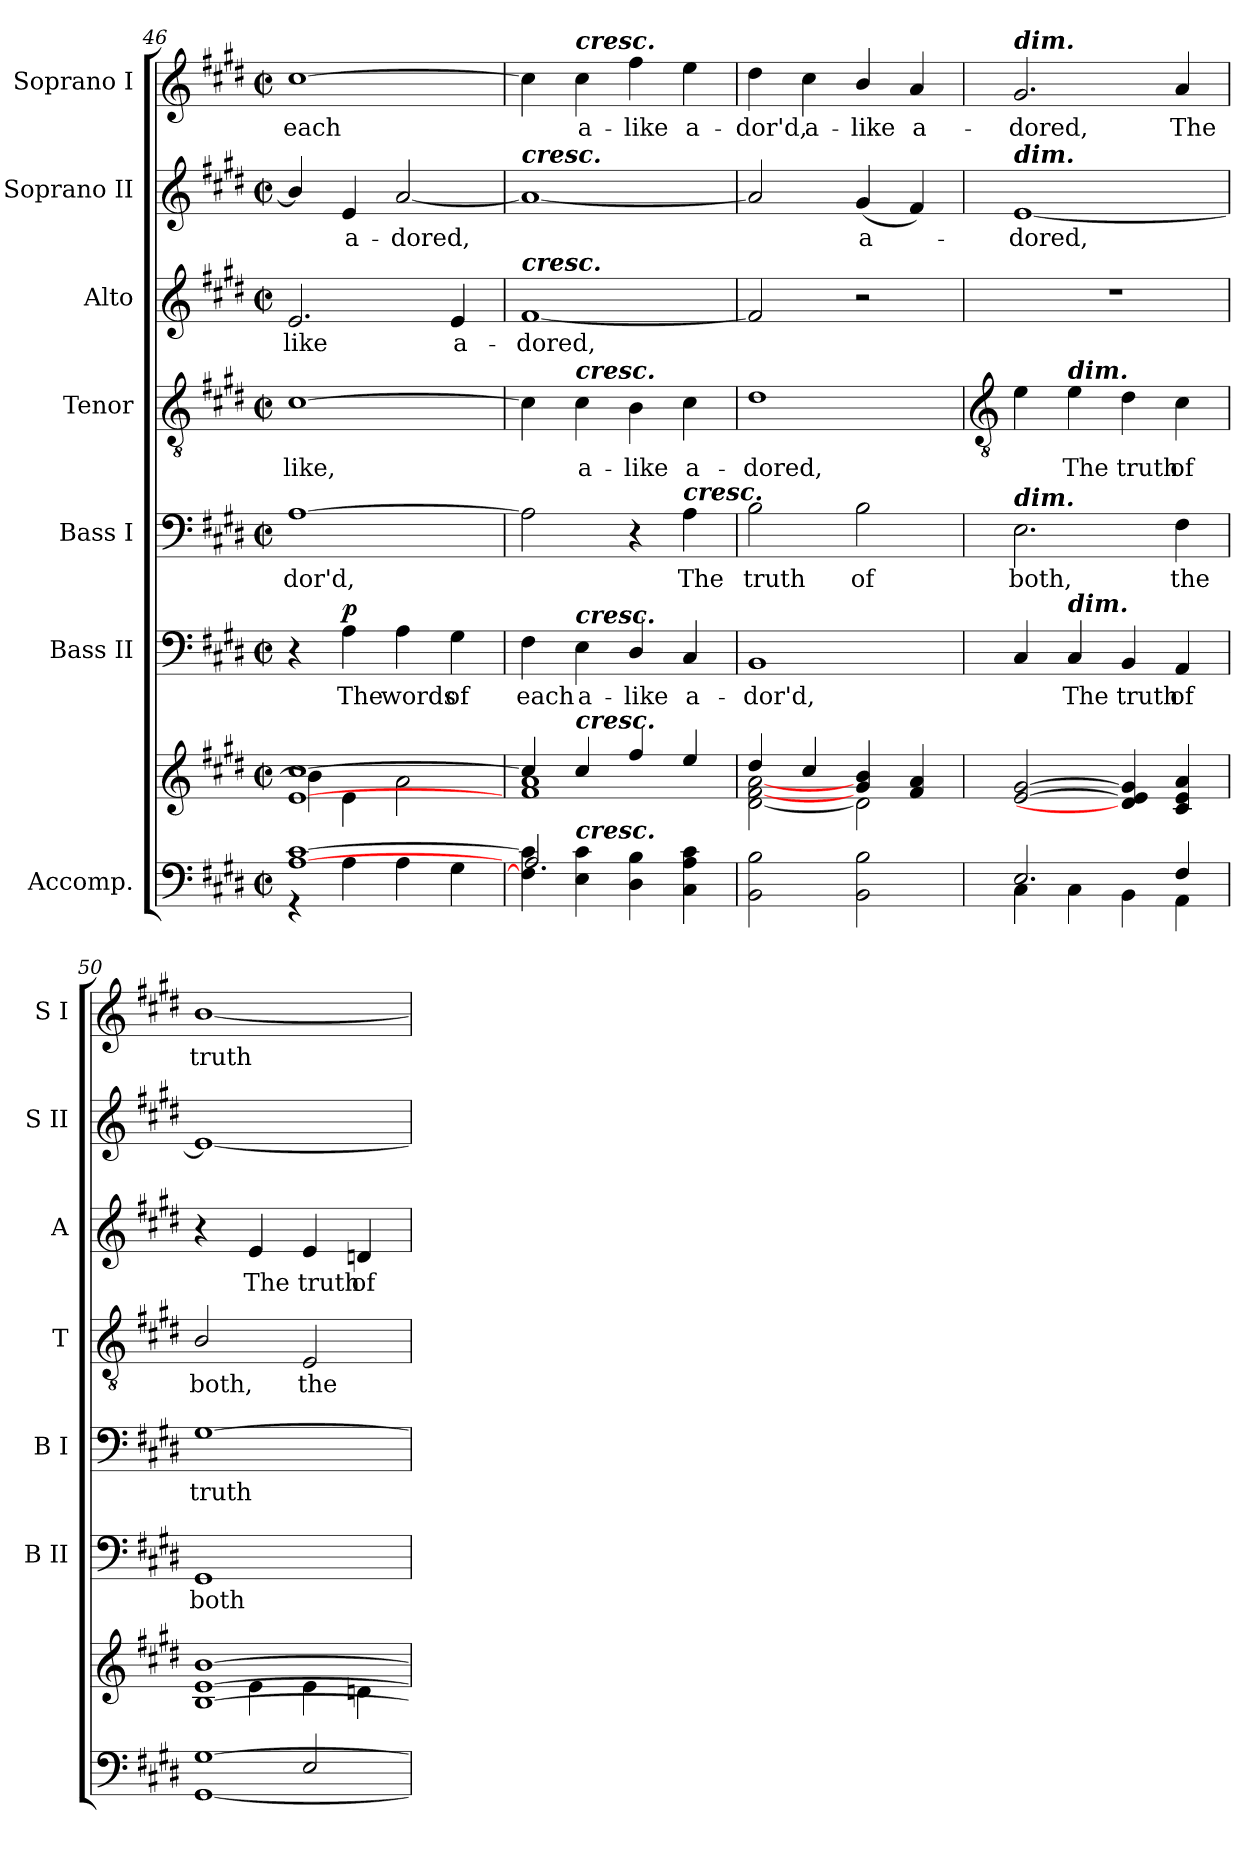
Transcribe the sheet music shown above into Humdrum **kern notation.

**kern	**kern	**kern	**text	**dynam	**kern	**text	**kern	**text	**kern	**text	**kern	**text	**kern	**text
*part7	*part7	*part6	*part6	*part6	*part5	*part5	*part4	*part4	*part3	*part3	*part2	*part2	*part1	*part1
*staff8	*staff7	*staff6	*staff6	*staff6	*staff5	*staff5	*staff4	*staff4	*staff3	*staff3	*staff2	*staff2	*staff1	*staff1
*I"Accomp.	*	*I"Bass II	*	*	*I"Bass I	*	*I"Tenor	*	*I"Alto	*	*I"Soprano II	*	*I"Soprano I	*
*	*	*I'B II	*	*	*I'B I	*	*I'T	*	*I'A	*	*I'S II	*	*I'S I	*
*clefF4	*clefG2	*clefF4	*	*	*clefF4	*	*clefGv2	*	*clefG2	*	*clefG2	*	*clefG2	*
*k[f#c#g#d#]	*k[f#c#g#d#]	*k[f#c#g#d#]	*	*	*k[f#c#g#d#]	*	*k[f#c#g#d#]	*	*k[f#c#g#d#]	*	*k[f#c#g#d#]	*	*k[f#c#g#d#]	*
*E:	*E:	*E:	*	*	*E:	*	*E:	*	*E:	*	*E:	*	*E:	*
*M2/2	*M2/2	*M2/2	*	*	*M2/2	*	*M2/2	*	*M2/2	*	*M2/2	*	*M2/2	*
*met(c|)	*met(c|)	*met(c|)	*	*	*met(c|)	*	*met(c|)	*	*met(c|)	*	*met(c|)	*	*met(c|)	*
=46	=46	=46	=46	=46	=46	=46	=46	=46	=46	=46	=46	=46	=46	=46
*^	*^	*	*	*	*	*	*	*	*	*	*	*	*	*
*	*	*	*^	*	*	*	*	*	*	*	*	*	*	*	*	*
!	!	!	!	!	!	!	!	!	!LO:LY:b	!	!LO:LY:b	!	!LO:LY:b	!	!	!	!LO:LY:b
[1A [1c#	4r	[1e/ [1cc#/	4b\]	1ryy	4r	.	.	[1A	-dor'd,	[1c#	-like,	2.e	-like	4b/]	.	[1cc#	each
!	!	!	!	!	!	!LO:LY:b	!LO:DY:b	!	!	!	!	!	!	!	!LO:LY:b	!	!
.	4A\	.	4e\	.	4A	The	p	.	.	.	.	.	.	4e	a-	.	.
!	!	!	!	!	!	!LO:LY:b	!	!	!	!	!	!	!	!	!LO:LY:b	!	!
.	4A\	.	2a\	.	4A	words	.	.	.	.	.	.	.	[2a	-dored,	.	.
!	!	!	!	!	!	!LO:LY:b	!	!	!	!	!	!	!LO:LY:b	!	!	!	!
.	4G#\	.	.	.	4G#	of	.	.	.	.	.	4e	a-	.	.	.	.
=47	=47	=47	=47	=47	=47	=47	=47	=47	=47	=47	=47	=47	=47	=47	=47	=47	=47
!	!	!	!	!	!	!	!	!	!	!	!	!	!	!LO:TX:a:Bi:t=cresc.	!	!	!
!	!	!	!	!	!	!	!	!	!	!	!	!LO:TX:a:Bi:t=cresc.	!	!	!	!	!
!	!	!	!	!	!	!LO:LY:b	!	!	!	!	!	!	!LO:LY:b	!	!	!	!
4F#\] 4c#\]	2.A/	4cc#/]	1f#\ 1a\	1ryy	4F#	each	.	2A]	.	4c#]	.	[1f#	-dored,	1a_	.	4cc#]	.
!	!	!	!	!	!	!	!	!	!	!	!	!	!	!	!	!LO:TX:a:Bi:t=cresc.	!
!	!	!	!	!	!	!	!	!	!	!LO:TX:a:Bi:t=cresc.	!	!	!	!	!	!	!
!	!	!	!	!	!LO:TX:a:Bi:t=cresc.	!	!	!	!	!	!	!	!	!	!	!	!
!	!	!LO:TX:a:Bi:t=cresc.	!	!	!	!	!	!	!	!	!	!	!	!	!	!	!
!LO:TX:a:Bi:t=cresc.	!	!	!	!	!	!	!	!	!	!	!	!	!	!	!	!	!
!	!	!	!	!	!	!LO:LY:b	!	!	!	!	!LO:LY:b	!	!	!	!	!	!LO:LY:b
4E\ 4c#\	.	4cc#/	.	.	4E	a-	.	.	.	4c#	a-	.	.	.	.	4cc#	a-
!	!	!	!	!	!	!LO:LY:b	!	!	!	!	!LO:LY:b	!	!	!	!	!	!LO:LY:b
4D#\ 4B\	.	4ff#/	.	.	4D#/	-like	.	4r	.	4B	-like	.	.	.	.	4ff#	-like
!	!	!	!	!	!	!	!	!LO:TX:a:Bi:t=cresc.	!	!	!	!	!	!	!	!	!
!	!	!	!	!	!	!LO:LY:b	!	!	!LO:LY:b	!	!LO:LY:b	!	!	!	!	!	!LO:LY:b
4C# 4A 4c#	4ryy	4ee/	.	.	4C#	a-	.	4A	The	4c#	a-	.	.	.	.	4ee	a-
=48	=48	=48	=48	=48	=48	=48	=48	=48	=48	=48	=48	=48	=48	=48	=48	=48	=48
!	!	!	!	!	!	!LO:LY:b	!	!	!LO:LY:b	!	!LO:LY:b	!	!	!	!	!	!LO:LY:b
2BB\ 2B\	1ryy	4dd#/	[2d#\ [2f#\ [2a\	1ryy	1BB	-dor'd,	.	2B	truth	1d#	-dored,	2f#]	.	2a]	.	4dd#	-dor'd,
!	!	!	!	!	!	!	!	!	!	!	!	!	!	!	!	!	!LO:LY:b
.	.	4cc#/	.	.	.	.	.	.	.	.	.	.	.	.	.	4cc#	a-
!	!	!	!	!	!	!	!	!	!LO:LY:b	!	!	!	!	!	!LO:LY:b	!	!LO:LY:b
2BB\ 2B\	.	4g#/ 4b/	2d#\]	.	.	.	.	2B	of	.	.	2r	.	(<4g#	a-	4b/	-like
!	!	!	!	!	!	!	!	!	!	!	!	!	!	!	!	!	!LO:LY:b
.	.	4f#/ 4a/	.	.	.	.	.	.	.	.	.	.	.	4f#)	.	4a	a-
!!LO:LB:g=z
=49	=49	=49	=49	=49	=49	=49	=49	=49	=49	=49	=49	=49	=49	=49	=49	=49	=49
*	*	*	*	*	*	*	*	*	*	*clefGv2	*	*	*	*	*	*	*
!	!	!	!	!	!	!	!	!	!	!	!	!	!	!	!	!LO:TX:a:Bi:t=dim.	!
!	!	!	!	!	!	!	!	!	!	!	!	!	!	!LO:TX:a:Bi:t=dim.	!	!	!
!	!	!	!	!	!	!	!	!LO:TX:a:Bi:t=dim.	!	!	!	!	!	!	!	!	!
!	!	!	!	!	!	!	!	!	!LO:LY:b	!	!	!	!	!	!LO:LY:b	!	!LO:LY:b
2.E/	4C#\	[2e/ [2g#/	1ryy	1ryy	4C#	.	.	2.E	both,	4e	.	1r	.	[1e	dored,	2.g#	-dored,
!	!	!	!	!	!	!	!	!	!	!LO:TX:a:Bi:t=dim.	!	!	!	!	!	!	!
!	!	!	!	!	!LO:TX:a:Bi:t=dim.	!	!	!	!	!	!	!	!	!	!	!	!
!	!	!	!	!	!	!LO:LY:b	!	!	!	!	!LO:LY:b	!	!	!	!	!	!
.	4C#\	.	.	.	4C#	The	.	.	.	4e	The	.	.	.	.	.	.
!	!	!	!	!	!	!LO:LY:b	!	!	!	!	!LO:LY:b	!	!	!	!	!	!
.	4BB\	4d#/] 4e/] 4g#/]	.	.	4BB	truth	.	.	.	4d#	truth	.	.	.	.	.	.
!	!	!	!	!	!	!LO:LY:b	!	!	!LO:LY:b	!	!LO:LY:b	!	!	!	!	!	!LO:LY:b
4F#/	4AA\	4c#/ 4e/ 4a/	.	.	4AA	of	.	4F#	the	4c#	of	.	.	.	.	4a	The
=50	=50	=50	=50	=50	=50	=50	=50	=50	=50	=50	=50	=50	=50	=50	=50	=50	=50
!	!	!	!	!	!	!LO:LY:b	!	!	!LO:LY:b	!	!LO:LY:b	!	!	!	!	!	!LO:LY:b
2ryy	[1GG#\ [1G#\	[1B/ [1e/ [1b/	4ryy	1ryy	1GG#	both	.	[1G#	truth	2B/	both,	4r	.	1e_	.	[1b/	truth
!	!	!	!	!	!	!	!	!	!	!	!	!	!LO:LY:b	!	!	!	!
.	.	.	4e\	.	.	.	.	.	.	.	.	4e	The	.	.	.	.
!	!	!	!	!	!	!	!	!	!	!	!LO:LY:b	!	!LO:LY:b	!	!	!	!
2E	.	.	4e\	.	.	.	.	.	.	2E	the	4e	truth	.	.	.	.
!	!	!	!	!	!	!	!	!	!	!	!	!	!LO:LY:b	!	!	!	!
.	.	.	4dn\	.	.	.	.	.	.	.	.	4dn	of	.	.	.	.
*v	*v	*	*	*	*	*	*	*	*	*	*	*	*	*	*	*	*
*	*v	*v	*v	*	*	*	*	*	*	*	*	*	*	*	*	*
=	=	=	=	=	=	=	=	=	=	=	=	=	=	=
*-	*-	*-	*-	*-	*-	*-	*-	*-	*-	*-	*-	*-	*-	*-
